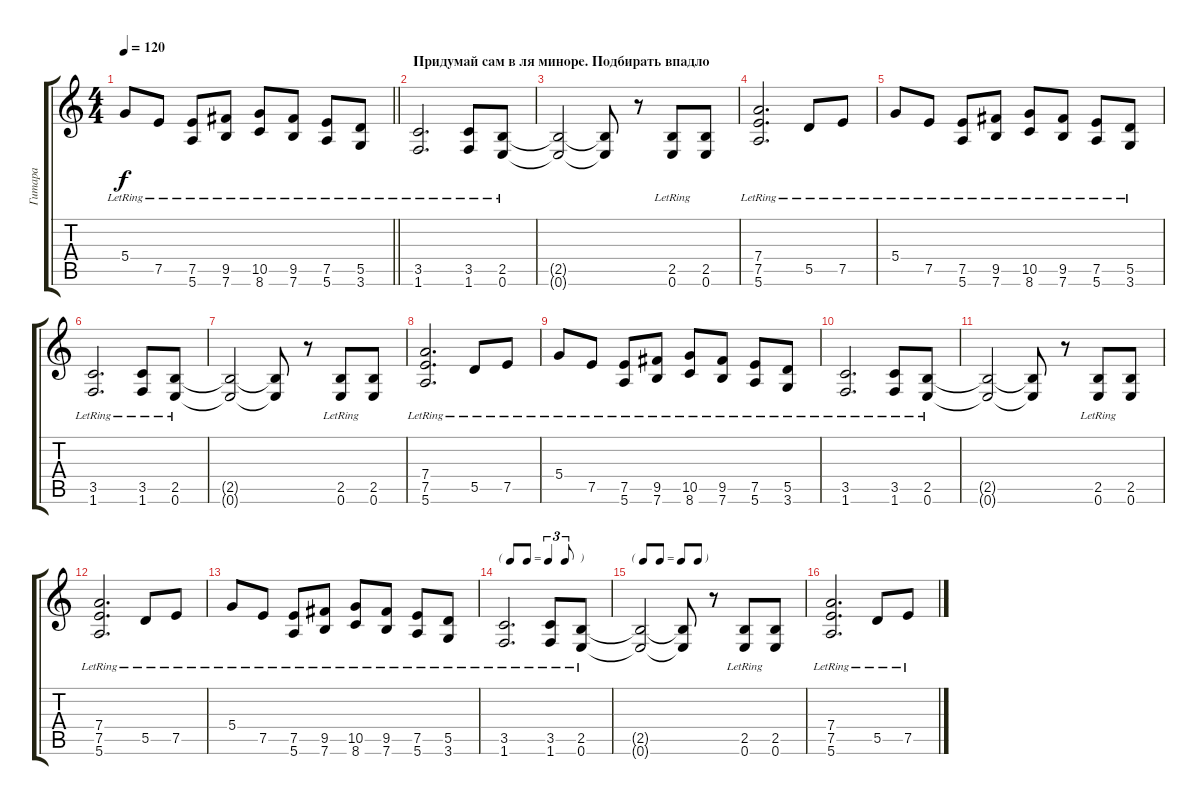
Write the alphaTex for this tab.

\track ("Гитара" "Гитара") {instrument acousticguitarsteel}
\staff {score tabs}
\tuning (E4 B3 G3 D3 A2 E2) {hide}
\ts (4 4)
\tempo 120
\clef g2
\barLineRight lightlight
\ks c
5.4{lr}.8{dy f} 7.5{lr}.8 (7.5{lr} 5.6{lr}).8 (9.5{lr} 7.6{lr}).8 (10.5{lr} 8.6{lr}).8 (9.5{lr} 7.6{lr}).8 (7.5{lr} 5.6{lr}).8 (5.5{lr} 3.6{lr}).8 |
\section ("" "Придумай сам в ля миноре. Подбирать впадло")
(3.5{lr} 1.6{lr}).2{d} (3.5{lr} 1.6{lr}).8 (2.5{lr} 0.6{lr}).8 |
(2.5{t} 0.6{t}).2 (2.5{t} 0.6{t}).8 r.8 (2.5{lr} 0.6{lr}).8 (2.5 0.6).8 |
(7.4 7.5{lr} 5.6{lr}).2{d instrument distortionguitar} 5.5{lr}.8 7.5{lr}.8 |
5.4{lr}.8 7.5{lr}.8 (7.5{lr} 5.6{lr}).8 (9.5{lr} 7.6{lr}).8 (10.5{lr} 8.6{lr}).8 (9.5{lr} 7.6{lr}).8 (7.5{lr} 5.6{lr}).8 (5.5{lr} 3.6{lr}).8 |
(3.5{lr} 1.6{lr}).2{d} (3.5{lr} 1.6{lr}).8 (2.5{lr} 0.6{lr}).8 |
(2.5{t} 0.6{t}).2 (2.5{t} 0.6{t}).8 r.8 (2.5{lr} 0.6{lr}).8 (2.5 0.6).8 |
(7.4 7.5{lr} 5.6{lr}).2{d instrument distortionguitar} 5.5{lr}.8 7.5{lr}.8 |
5.4{lr}.8 7.5{lr}.8 (7.5{lr} 5.6{lr}).8 (9.5{lr} 7.6{lr}).8 (10.5{lr} 8.6{lr}).8 (9.5{lr} 7.6{lr}).8 (7.5{lr} 5.6{lr}).8 (5.5{lr} 3.6{lr}).8 |
(3.5{lr} 1.6{lr}).2{d} (3.5{lr} 1.6{lr}).8 (2.5{lr} 0.6{lr}).8 |
(2.5{t} 0.6{t}).2 (2.5{t} 0.6{t}).8 r.8 (2.5{lr} 0.6{lr}).8 (2.5 0.6).8 |
(7.4 7.5{lr} 5.6{lr}).2{d instrument distortionguitar} 5.5{lr}.8 7.5{lr}.8 |
5.4{lr}.8 7.5{lr}.8 (7.5{lr} 5.6{lr}).8 (9.5{lr} 7.6{lr}).8 (10.5{lr} 8.6{lr}).8 (9.5{lr} 7.6{lr}).8 (7.5{lr} 5.6{lr}).8 (5.5{lr} 3.6{lr}).8 |
\tf triplet8th
(3.5{lr} 1.6{lr}).2{d} (3.5{lr} 1.6{lr}).8 (2.5{lr} 0.6{lr}).8 |
\tf none
(2.5{t} 0.6{t}).2 (2.5{t} 0.6{t}).8 r.8 (2.5{lr} 0.6{lr}).8 (2.5 0.6).8 |
(7.4 7.5{lr} 5.6{lr}).2{d instrument distortionguitar} 5.5{lr}.8 7.5{lr}.8
